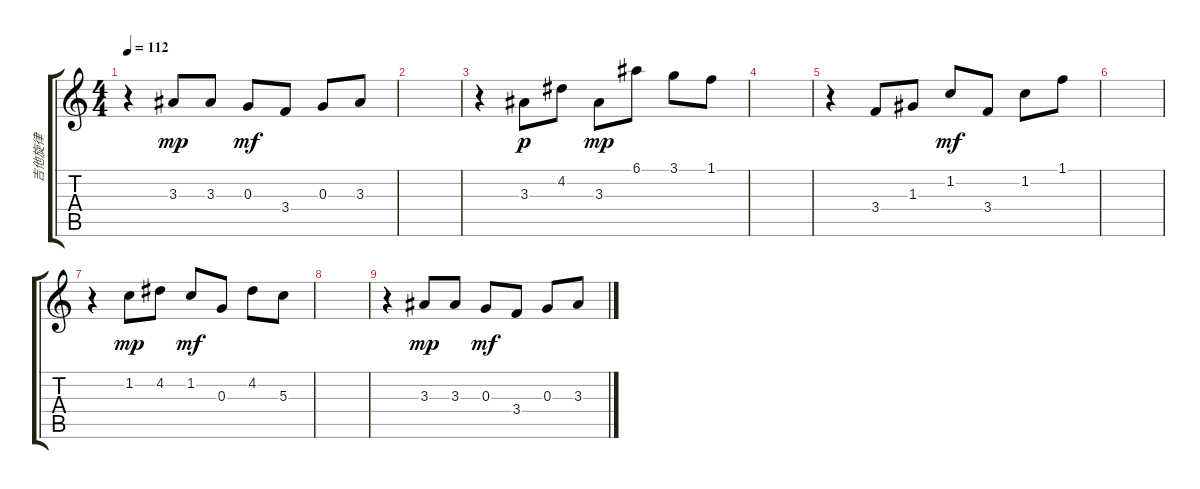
\track ("吉他旋律" "吉他旋律") {instrument acousticguitarnylon}
\staff {score tabs}
\tuning (E4 B3 G3 D3 A2 E2) {hide}
\ts (4 4)
\tempo 112
\clef g2
\ks c
r.4{dy mf} 3.3.8{dy mp} 3.3.8 0.3.8{dy mf} 3.4.8 0.3.8 3.3.8 |
|
r.4 3.3.8{dy p} 4.2.8 3.3.8{dy mp} 6.1.8 3.1.8 1.1.8 |
|
r.4 3.4.8 1.3.8 1.2.8{dy mf} 3.4.8 1.2.8 1.1.8 |
|
r.4 1.2.8{dy mp} 4.2.8 1.2.8{dy mf} 0.3.8 4.2.8 5.3.8 |
|
r.4 3.3.8{dy mp} 3.3.8 0.3.8{dy mf} 3.4.8 0.3.8 3.3.8
